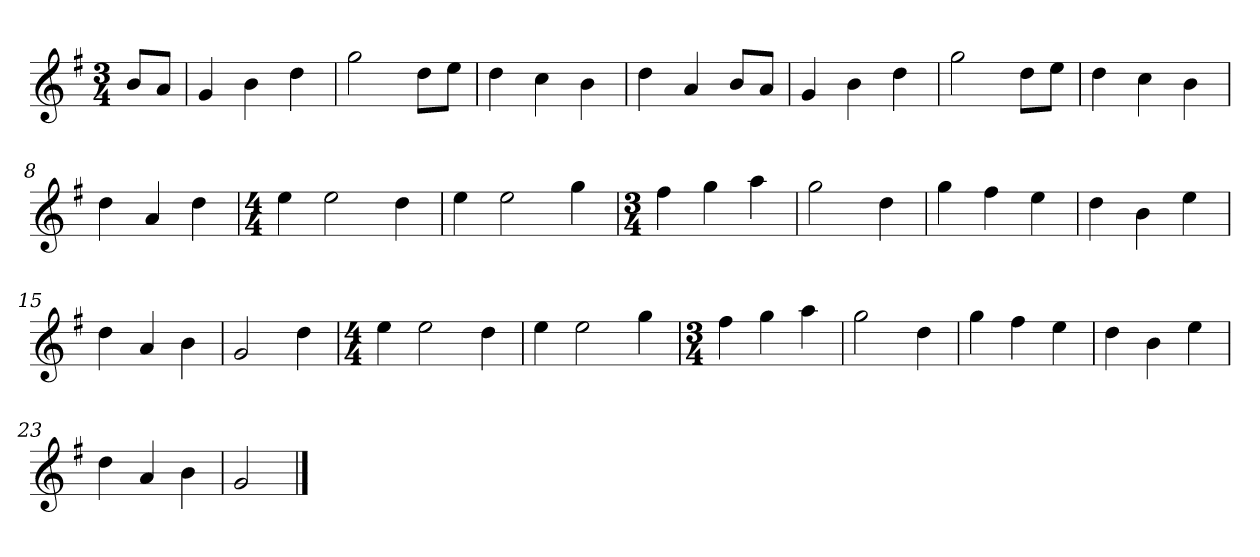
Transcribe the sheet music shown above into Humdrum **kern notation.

**kern
*part1
*staff1
*k[f#]
*M3/4
*MM120
=
8bL
8aJ
=1
4g
4b
4dd
=2
2gg
8ddL
8eeJ
=3
4dd
4cc
4b
=4
4dd
4a
8bL
8aJ
=5
4g
4b
4dd
=6
2gg
8ddL
8eeJ
=7
4dd
4cc
4b
=8
4dd
4a
4dd
=9
*M4/4
4ee
2ee
4dd
=10
4ee
2ee
4gg
=11
*M3/4
4ff#
4gg
4aa
=12
2gg
4dd
=13
4gg
4ff#
4ee
=14
4dd
4b
4ee
=15
4dd
4a
4b
=16
2g
4dd
=17
*M4/4
4ee
2ee
4dd
=18
4ee
2ee
4gg
=19
*M3/4
4ff#
4gg
4aa
=20
2gg
4dd
=21
4gg
4ff#
4ee
=22
4dd
4b
4ee
=23
4dd
4a
4b
=24
2g
==
*-
